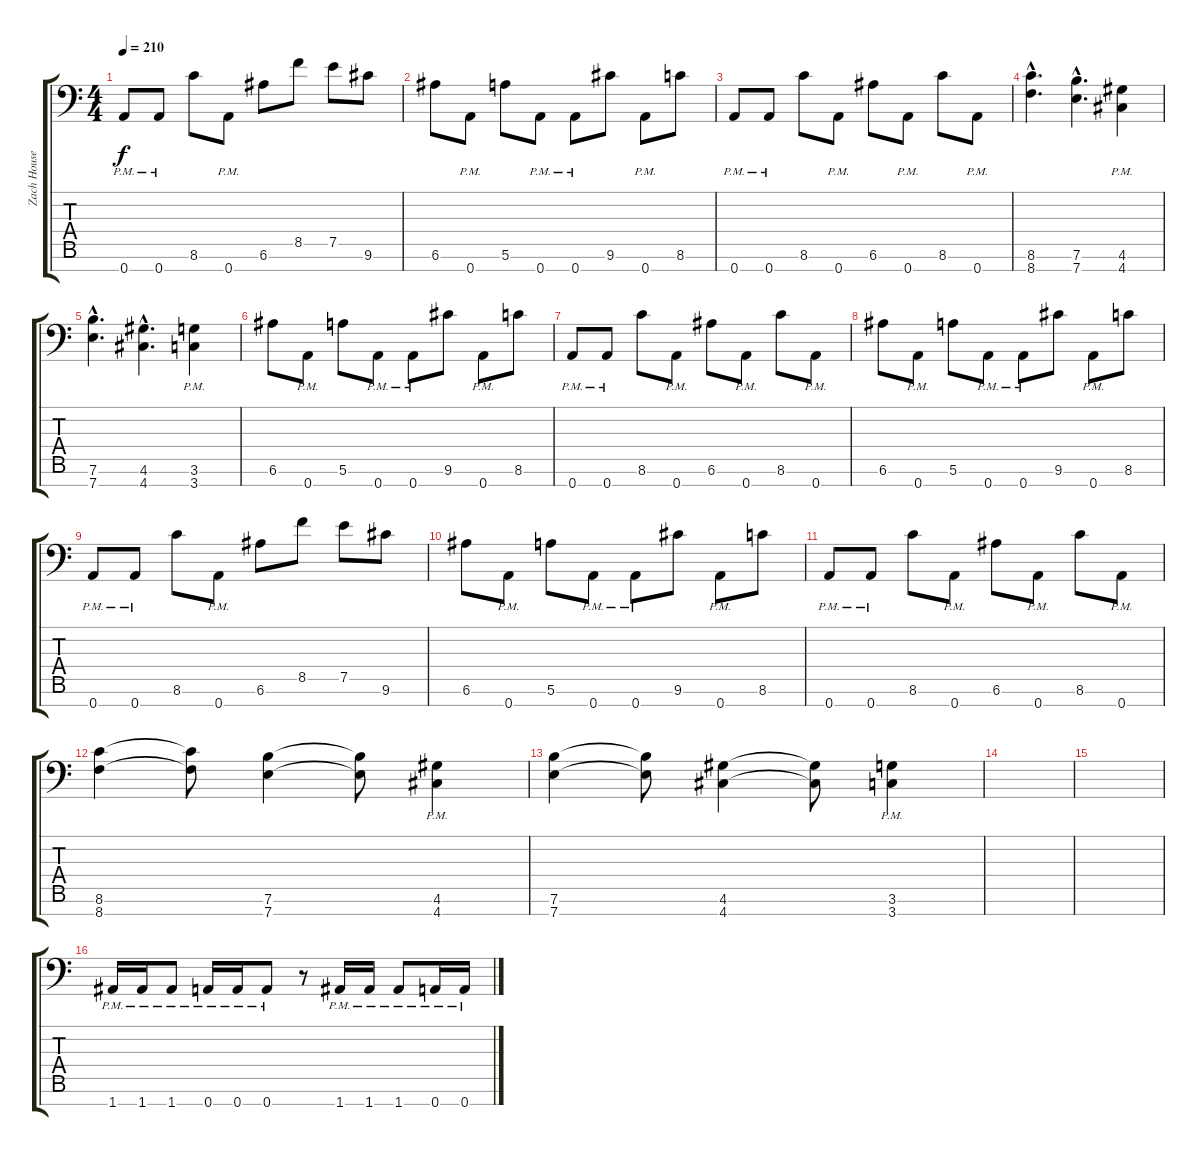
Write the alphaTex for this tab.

\track ("Zach Householder (Guitar)" "Zach House") {instrument distortionguitar}
\staff {score tabs}
\tuning (E4 B3 G3 D3 A2 E2 A1) {hide}
\ts (4 4)
\tempo 210
\clef f4
\ks c
0.7{pm}.8{dy f} 0.7{pm}.8 8.6.8 0.7{pm}.8 6.6.8 8.5.8 7.5.8 9.6.8 |
6.6.8 0.7{pm}.8 5.6.8 0.7{pm}.8 0.7{pm}.8 9.6.8 0.7{pm}.8 8.6.8 |
0.7{pm}.8 0.7{pm}.8 8.6.8 0.7{pm}.8 6.6.8 0.7{pm}.8 8.6.8 0.7{pm}.8 |
(8.6{hac} 8.7{hac}).4{d} (7.6{hac} 7.7{hac}).4{d} (4.6{pm} 4.7{pm}).4 |
(7.6{hac} 7.7{hac}).4{d} (4.6{hac} 4.7{hac}).4{d} (3.6{pm} 3.7{pm}).4 |
6.6.8 0.7{pm}.8 5.6.8 0.7{pm}.8 0.7{pm}.8 9.6.8 0.7{pm}.8 8.6.8 |
0.7{pm}.8 0.7{pm}.8 8.6.8 0.7{pm}.8 6.6.8 0.7{pm}.8 8.6.8 0.7{pm}.8 |
6.6.8 0.7{pm}.8 5.6.8 0.7{pm}.8 0.7{pm}.8 9.6.8 0.7{pm}.8 8.6.8 |
0.7{pm}.8 0.7{pm}.8 8.6.8 0.7{pm}.8 6.6.8 8.5.8 7.5.8 9.6.8 |
6.6.8 0.7{pm}.8 5.6.8 0.7{pm}.8 0.7{pm}.8 9.6.8 0.7{pm}.8 8.6.8 |
0.7{pm}.8 0.7{pm}.8 8.6.8 0.7{pm}.8 6.6.8 0.7{pm}.8 8.6.8 0.7{pm}.8 |
(8.6 8.7).4 (8.6{t} 8.7{t}).8 (7.6 7.7).4 (7.6{t} 7.7{t}).8 (4.6{pm} 4.7{pm}).4 |
(7.6 7.7).4 (7.6{t} 7.7{t}).8 (4.6 4.7).4 (4.6{t} 4.7{t}).8 (3.6{pm} 3.7{pm}).4 |
|
|
1.7{pm}.16 1.7{pm}.16 1.7{pm}.8 0.7{pm}.16 0.7{pm}.16 0.7{pm}.8 r.8 1.7{pm}.16 1.7{pm}.16 1.7{pm}.8 0.7{pm}.16 0.7{pm}.16
